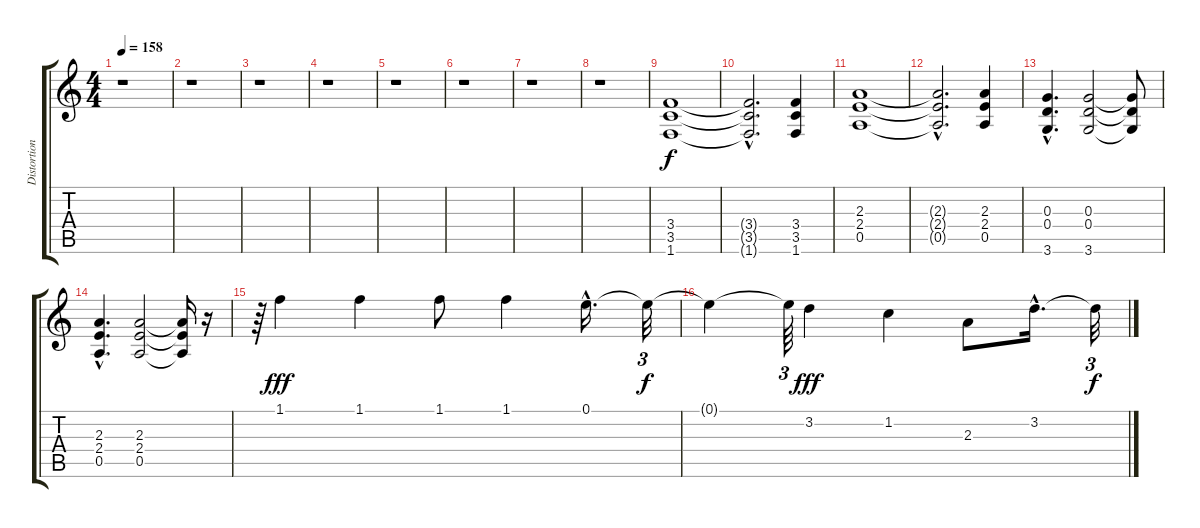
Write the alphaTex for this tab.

\track ("Distortion I" "Distortion") {instrument distortionguitar}
\staff {score tabs}
\tuning (E4 B3 G3 D3 A2 E2) {hide}
\ts (4 4)
\tempo 158
\clef g2
\ks c
r.1{dy f} |
r.1 |
r.1 |
r.1 |
r.1 |
r.1 |
r.1 |
r.1 |
(3.4 3.5 1.6).1 |
(3.4{hac t} 3.5{hac t} 1.6{hac t}).2{d} (3.4 3.5 1.6).4 |
(2.3 2.4 0.5).1 |
(2.3{hac t} 2.4{hac t} 0.5{hac t}).2{d} (2.3 2.4 0.5).4 |
(0.3{hac} 0.4{hac} 3.6{hac}).4{d} (0.3 0.4 3.6).2 (0.3{t} 0.4{t} 3.6{t}).8 |
(2.3{hac} 2.4{hac} 0.5{hac}).4{d} (2.3 2.4 0.5).2 (2.3{t} 2.4{t} 0.5{t}).16 r.16 |
r.64{tu (3 2)} 1.1.4{dy fff} 1.1.4 1.1.8 1.1.4 0.1{hac}.16{d} 0.1{t}.32{tu (3 2) dy f} |
0.1{t}.4 0.1{t}.64{tu (3 2)} 3.2.4{dy fff} 1.2.4 2.3.8 3.2{hac}.16{d} 3.2{t}.32{tu (3 2) dy f}
